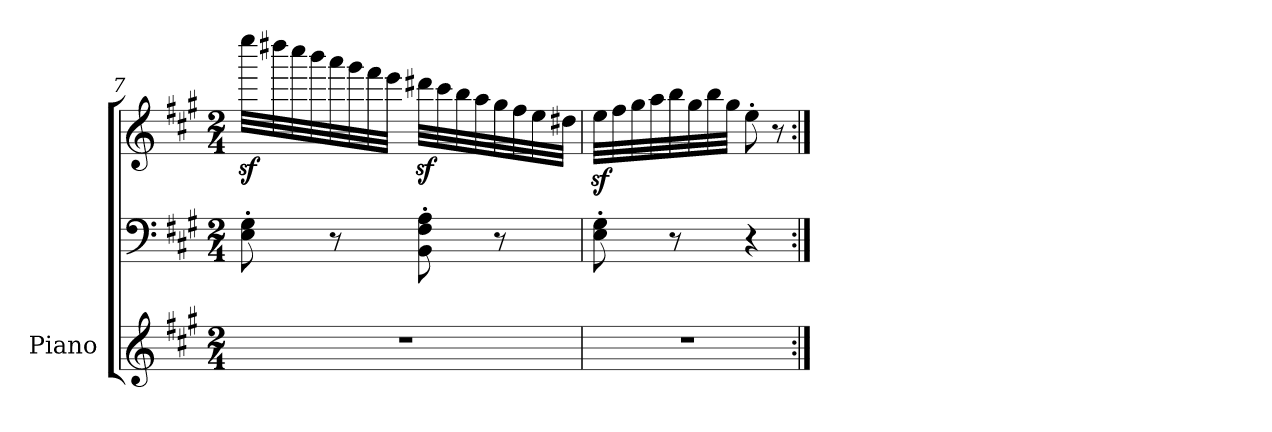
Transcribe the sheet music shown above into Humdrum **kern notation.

**kern	**kern	**kern
*part1	*part1	*part1
*staff3	*staff2	*staff1
*I"Piano	*	*
*I'Pno	*	*
*clefG2	*clefF4	*clefG2
*k[f#c#g#]	*k[f#c#g#]	*k[f#c#g#]
*M2/4	*M2/4	*M2/4
=7	=7	=7
2r	8E\' 8G#\'	32eeeez<\LLL
.	.	32dddd#X\
.	.	32cccc#\
.	.	32bbb\
.	8r	32aaa\
.	.	32ggg#\
.	.	32fff#\
.	.	32eee\JJJ
.	8BB\' 8F#\' 8A\'	32ddd#Xz<\LLL
.	.	32ccc#\
.	.	32bb\
.	.	32aa\
.	8r	32gg#\
.	.	32ff#\
.	.	32ee\
.	.	32dd#X\JJJ
=8	=8	=8
2r	8E\' 8G#\'	32eez<\LLL
.	.	32ff#\
.	.	32gg#\
.	.	32aa\
.	8r	32bb\
.	.	32gg#\
.	.	32bb\
.	.	32gg#\JJJ
.	4r	8ee'\
.	.	8r
=:|!	=:|!	=:|!
*-	*-	*-
